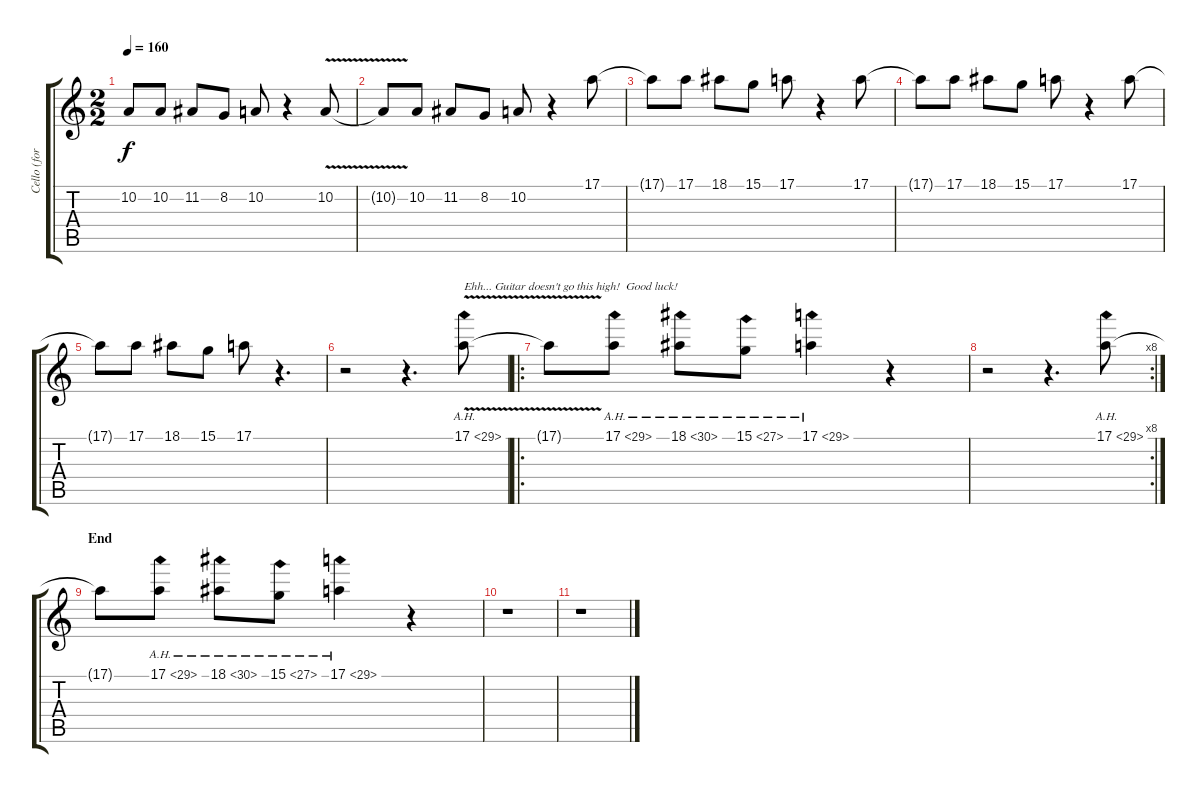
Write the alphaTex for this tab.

\track ("Cello (for Guitar)" "Cello (for") {instrument cello}
\staff {score tabs}
\tuning (E4 B3 G3 D3 A2 E2) {hide}
\ts (2 2)
\tempo 160
\clef g2
\ks c
10.2{t}.8{dy f} 10.2.8 11.2.8 8.2.8 10.2.8 r.4 10.2{v}.8 |
10.2{t}.8 10.2.8 11.2.8 8.2.8 10.2.8 r.4 17.1.8 |
17.1{t}.8 17.1.8 18.1.8 15.1.8 17.1.8 r.4 17.1.8 |
17.1{t}.8 17.1.8 18.1.8 15.1.8 17.1.8 r.4 17.1.8 |
17.1{t}.8 17.1.8 18.1.8 15.1.8 17.1.8 r.4{d} |
r.2 r.4{d} 17.1{ah 12 v}.8{txt "Ehh... Guitar doesn't go this high!  Good luck!"} |
\ro
17.1{t}.8 17.1{ah 12}.8 18.1{ah 12}.8 15.1{ah 12}.8 17.1{ah 12}.4 r.4 |
\rc 8
r.2 r.4{d} 17.1{ah 12}.8 |
\section ("" "End")
17.1{t}.8 17.1{ah 12}.8 18.1{ah 12}.8 15.1{ah 12}.8 17.1{ah 12}.4 r.4 |
r.1 |
r.1
